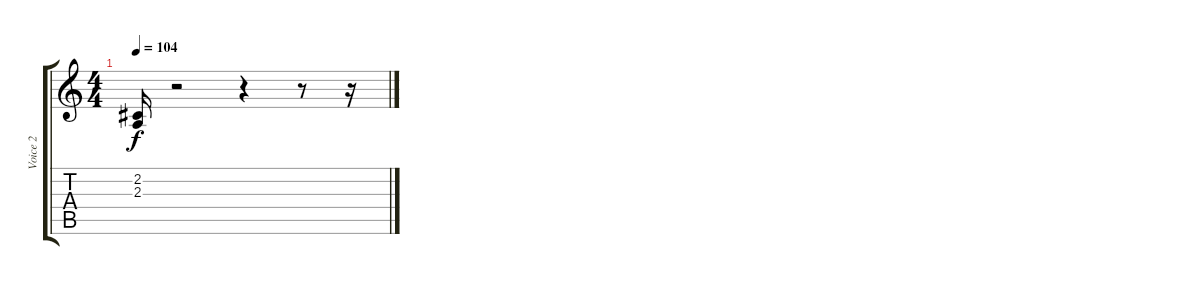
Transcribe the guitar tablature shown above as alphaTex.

\track ("Voice 2" "Voice 2") {instrument choiraahs}
\staff {score tabs}
\tuning (E4 B3 G3 D3 A2 E2) {hide}
\ts (4 4)
\tempo 104
\clef g2
\ks c
(2.2{t} 2.3{t}).16{dy f} r.2 r.4 r.8 r.16
